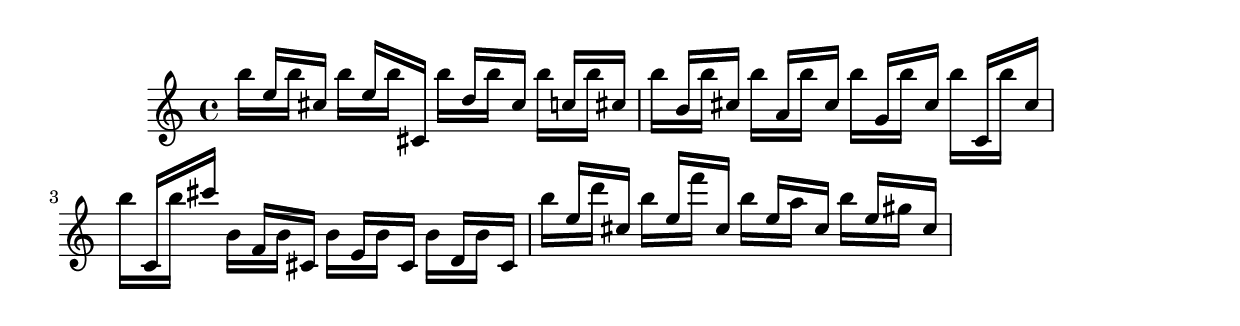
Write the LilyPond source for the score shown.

\header {
  texidoc = "Meshing stems in oppositely directed beams are handled
  correctly."  
}

\version "2.14.0"

\layout {
  ragged-right = ##t
}

{
  \relative c'' { << { s16 e16 [ s cis ] } \\ { b'16 [ s b ] } >> }
  \relative c'' { << { s16 e16 [ s cis, ] } \\ { b''16 [ s b ] } >> }
  \relative c'' { << { s16 d16 [ s cis ] } \\ { b'16 [ s b ] } >> }
  \relative c'' { << { s16 c16 [ s cis ] } \\ { b'16 [ s b ] } >> }
  \relative c'' { << { s16 b16 [ s cis ] } \\ { b'16 [ s b ] } >> }
  \relative c'' { << { s16 a16 [ s cis ] } \\ { b'16 [ s b ] } >> }
  \relative c'' { << { s16 g16 [ s cis ] } \\ { b'16 [ s b ] } >> }
  \relative c'' { << { s16 c,16 [ s cis' ] } \\ { b'16 [ s b ] } >> }
  \relative c'' { << { s16 c,16 [ s cis'' ] } \\ { b16 [ s b ] } >> }
  \relative c'' { << { s16 f,16 [ s cis ] } \\ { b'16 [ s b ] } >> }
  \relative c'' { << { s16 e,16 [ s cis ] } \\ { b'16 [ s b ] } >> }
  \relative c'' { << { s16 d,16 [ s cis ] } \\ { b'16 [ s b ] } >> }
  \relative c'' { << { s16 e16 [ s cis ] } \\ { b'16 [ s d ] } >> }
  \relative c'' { << { s16 e16 [ s cis ] } \\ { b'16 [ s f' ] } >> }
  \relative c'' { << { s16 e16 [ s cis ] } \\ { b'16 [ s a ] } >> }
  \relative c'' { << { s16 e16 [ s cis ] } \\ { b'16 [ s gis ] } >> }
}
